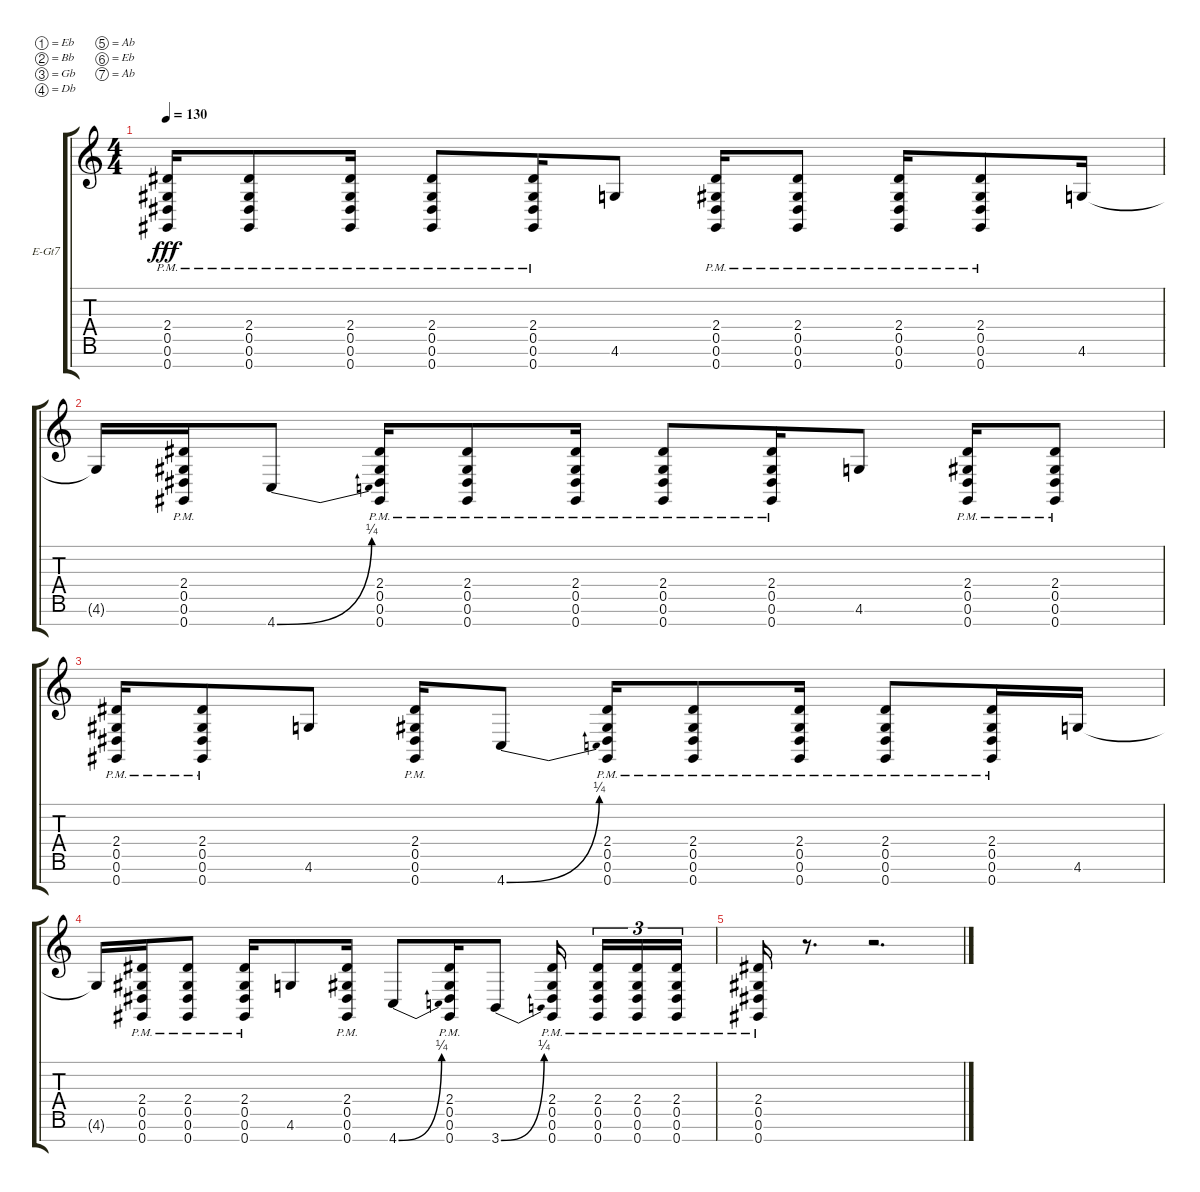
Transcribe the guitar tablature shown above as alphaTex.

\bracketExtendMode groupsimilarinstruments
\firstSystemTrackNameOrientation horizontal
\otherSystemsTrackNameOrientation horizontal
\track ("IF YOU HAVE TABS TO OTHER BULB/MISHA-MANSOOR SONGS NOT YET POSTED...PLEASE POST THEM!!!!" "E-Gt7") {instrument distortionguitar}
\staff {score tabs}
\tuning (Eb4 Bb3 Gb3 Db3 Ab2 Eb2 Ab1)
\ts (4 4)
\tempo 130
\clef g2
\ks c
(2.4{pm} 0.5{pm} 0.6{pm} 0.7{pm}).16{dy fff} (2.4{pm} 0.5{pm} 0.6{pm} 0.7{pm}).8 (2.4{pm} 0.5{pm} 0.6{pm} 0.7{pm}).16 (2.4{pm} 0.5{pm} 0.6{pm} 0.7{pm}).8 (2.4{pm} 0.5{pm} 0.6{pm} 0.7{pm}).16 4.6.8 (2.4{pm} 0.5{pm} 0.6{pm} 0.7{pm}).16 (2.4{pm} 0.5{pm} 0.6{pm} 0.7{pm}).8 (2.4{pm} 0.5{pm} 0.6{pm} 0.7{pm}).16 (2.4{pm} 0.5{pm} 0.6{pm} 0.7{pm}).8 4.6.16 |
4.6{t}.16 (2.4{pm} 0.5{pm} 0.6{pm} 0.7{pm}).16 4.7{be (bend 0 0 60 1)}.8 (2.4{pm} 0.5{pm} 0.6{pm} 0.7{pm}).16 (2.4{pm} 0.5{pm} 0.6{pm} 0.7{pm}).8 (2.4{pm} 0.5{pm} 0.6{pm} 0.7{pm}).16 (2.4{pm} 0.5{pm} 0.6{pm} 0.7{pm}).8 (2.4{pm} 0.5{pm} 0.6{pm} 0.7{pm}).16 4.6.8 (2.4{pm} 0.5{pm} 0.6{pm} 0.7{pm}).16 (2.4{pm} 0.5{pm} 0.6{pm} 0.7{pm}).8 |
(2.4{pm} 0.5{pm} 0.6{pm} 0.7{pm}).16 (2.4{pm} 0.5{pm} 0.6{pm} 0.7{pm}).8 4.6.8 (2.4{pm} 0.5{pm} 0.6{pm} 0.7{pm}).16 4.7{be (bend 0 0 60 1)}.8 (2.4{pm} 0.5{pm} 0.6{pm} 0.7{pm}).16 (2.4{pm} 0.5{pm} 0.6{pm} 0.7{pm}).8 (2.4{pm} 0.5{pm} 0.6{pm} 0.7{pm}).16 (2.4{pm} 0.5{pm} 0.6{pm} 0.7{pm}).8 (2.4{pm} 0.5{pm} 0.6{pm} 0.7{pm}).16 4.6.16 |
4.6{t}.16 (2.4{pm} 0.5{pm} 0.6{pm} 0.7{pm}).16 (2.4{pm} 0.5{pm} 0.6{pm} 0.7{pm}).8 (2.4{pm} 0.5{pm} 0.6{pm} 0.7{pm}).16 4.6.8 (2.4{pm} 0.5{pm} 0.6{pm} 0.7{pm}).16 4.7{be (bend 0 0 60 1)}.8 (2.4{pm} 0.5{pm} 0.6{pm} 0.7{pm}).16 3.7{be (bend 0 0 60 1)}.8 (2.4{pm} 0.5{pm} 0.6{pm} 0.7{pm}).16 (2.4{pm} 0.5{pm} 0.6{pm} 0.7{pm}).16{tu (3 2)} (2.4{pm} 0.5{pm} 0.6{pm} 0.7{pm}).16{tu (3 2)} (2.4{pm} 0.5{pm} 0.6{pm} 0.7{pm}).16{tu (3 2)} |
(2.4{pm} 0.5{pm} 0.6{pm} 0.7{pm}).16 r.8{d} r.2{d}
